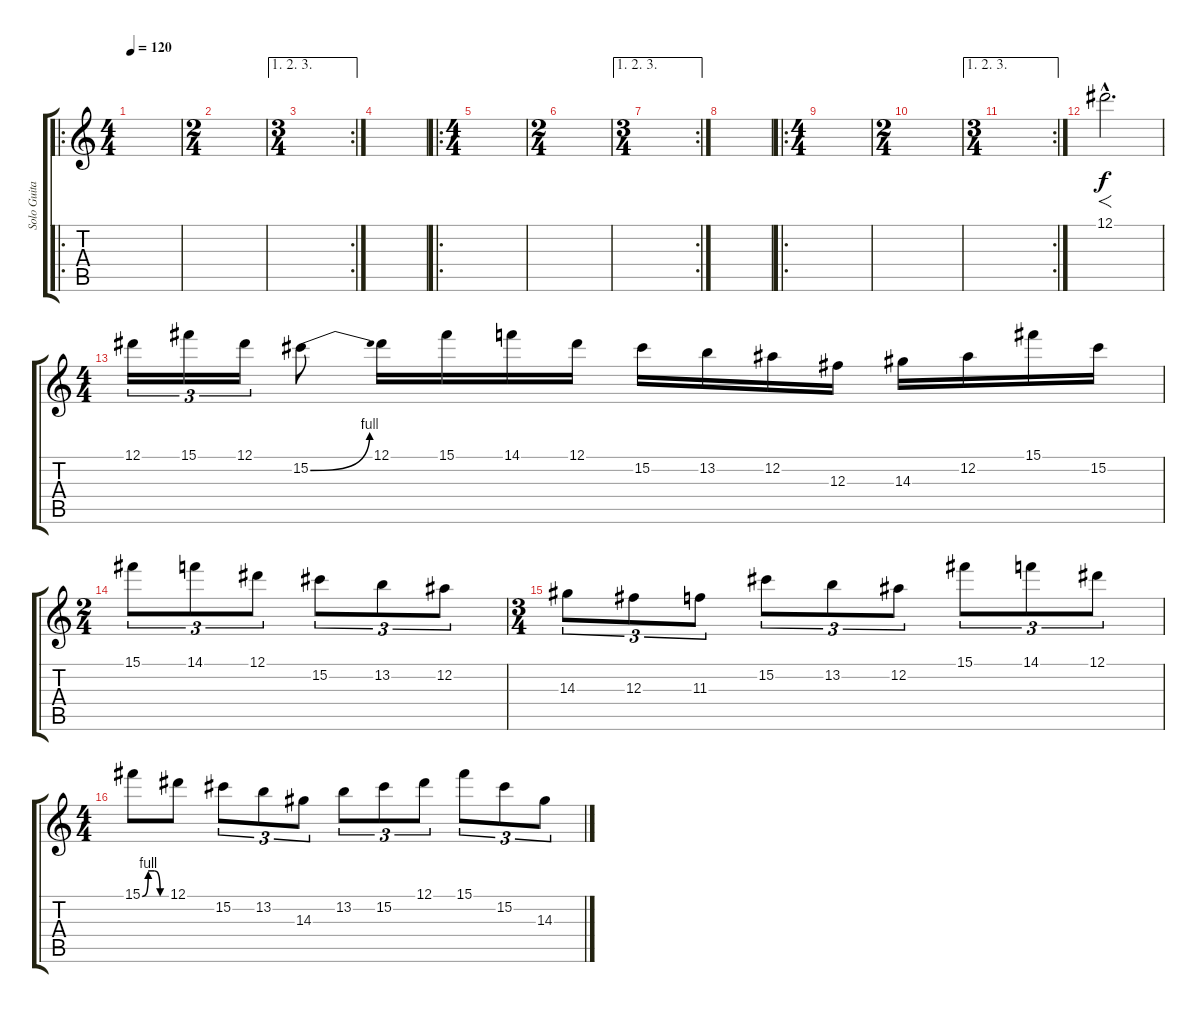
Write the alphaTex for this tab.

\track ("Solo Guitar" "Solo Guita") {instrument distortionguitar}
\staff {score tabs}
\tuning (Eb4 Bb3 Gb3 Db3 Ab2 Eb2) {hide}
\ro
\ts (4 4)
\tempo 120
\clef g2
\ks aminor
|
\ts (2 4)
|
\ae (1 2 3)
\rc 2
\ts (3 4)
|
|
\ro
\ts (4 4)
|
\ts (2 4)
|
\ae (1 2 3)
\rc 2
\ts (3 4)
|
|
\ro
\ts (4 4)
|
\ts (2 4)
|
\ae (1 2 3)
\rc 2
\ts (3 4)
|
12.1{hac}.2{f d} |
\ts (4 4)
12.1.16{tu (3 2)} 15.1.16{tu (3 2)} 12.1.16{tu (3 2)} 15.2{be (bend 0 0 60 4)}.8 12.1.16 15.1.16 14.1.16 12.1.16 15.2.16 13.2.16 12.2.16 12.3.16 14.3.16 12.2.16 15.1.16 15.2.16 |
\ts (2 4)
15.1.8{tu (3 2)} 14.1.8{tu (3 2)} 12.1.8{tu (3 2)} 15.2.8{tu (3 2)} 13.2.8{tu (3 2)} 12.2.8{tu (3 2)} |
\ts (3 4)
14.3.8{tu (3 2)} 12.3.8{tu (3 2)} 11.3.8{tu (3 2)} 15.2.8{tu (3 2)} 13.2.8{tu (3 2)} 12.2.8{tu (3 2)} 15.1.8{tu (3 2)} 14.1.8{tu (3 2)} 12.1.8{tu (3 2)} |
\ts (4 4)
15.1{be (custom 0 0 15 4 30 4 45 0 60 0)}.8 12.1.8 15.2.8{tu (3 2)} 13.2.8{tu (3 2)} 14.3.8{tu (3 2)} 13.2.8{tu (3 2)} 15.2.8{tu (3 2)} 12.1.8{tu (3 2)} 15.1.8{tu (3 2)} 15.2.8{tu (3 2)} 14.3.8{tu (3 2)}
